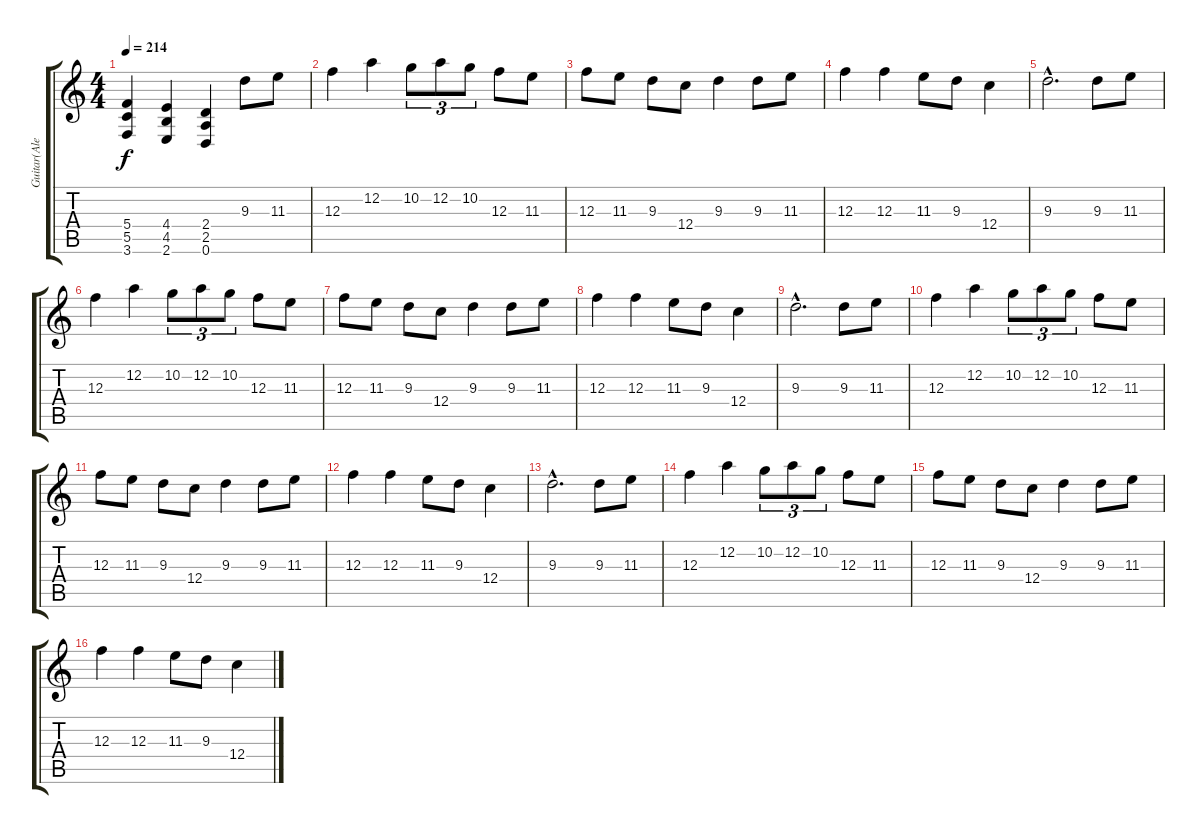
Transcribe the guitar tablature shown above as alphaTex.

\track ("Guitar(Ale)" "Guitar(Ale") {instrument distortionguitar}
\staff {score tabs}
\tuning (D4 A3 F3 C3 G2 D2) {hide}
\ts (4 4)
\tempo 214
\clef g2
\ks c
(5.4 5.5 3.6).4{dy f} (4.4 4.5 2.6).4 (2.4 2.5 0.6).4 9.3.8 11.3.8 |
12.3.4 12.2.4 10.2.8{tu (3 2)} 12.2.8{tu (3 2)} 10.2.8{tu (3 2)} 12.3.8 11.3.8 |
12.3.8 11.3.8 9.3.8 12.4.8 9.3.4 9.3.8 11.3.8 |
12.3.4 12.3.4 11.3.8 9.3.8 12.4.4 |
9.3{hac}.2{d} 9.3.8 11.3.8 |
12.3.4 12.2.4 10.2.8{tu (3 2)} 12.2.8{tu (3 2)} 10.2.8{tu (3 2)} 12.3.8 11.3.8 |
12.3.8 11.3.8 9.3.8 12.4.8 9.3.4 9.3.8 11.3.8 |
12.3.4 12.3.4 11.3.8 9.3.8 12.4.4 |
9.3{hac}.2{d} 9.3.8 11.3.8 |
12.3.4 12.2.4 10.2.8{tu (3 2)} 12.2.8{tu (3 2)} 10.2.8{tu (3 2)} 12.3.8 11.3.8 |
12.3.8 11.3.8 9.3.8 12.4.8 9.3.4 9.3.8 11.3.8 |
12.3.4 12.3.4 11.3.8 9.3.8 12.4.4 |
9.3{hac}.2{d} 9.3.8 11.3.8 |
12.3.4 12.2.4 10.2.8{tu (3 2)} 12.2.8{tu (3 2)} 10.2.8{tu (3 2)} 12.3.8 11.3.8 |
12.3.8 11.3.8 9.3.8 12.4.8 9.3.4 9.3.8 11.3.8 |
12.3.4 12.3.4 11.3.8 9.3.8 12.4.4
